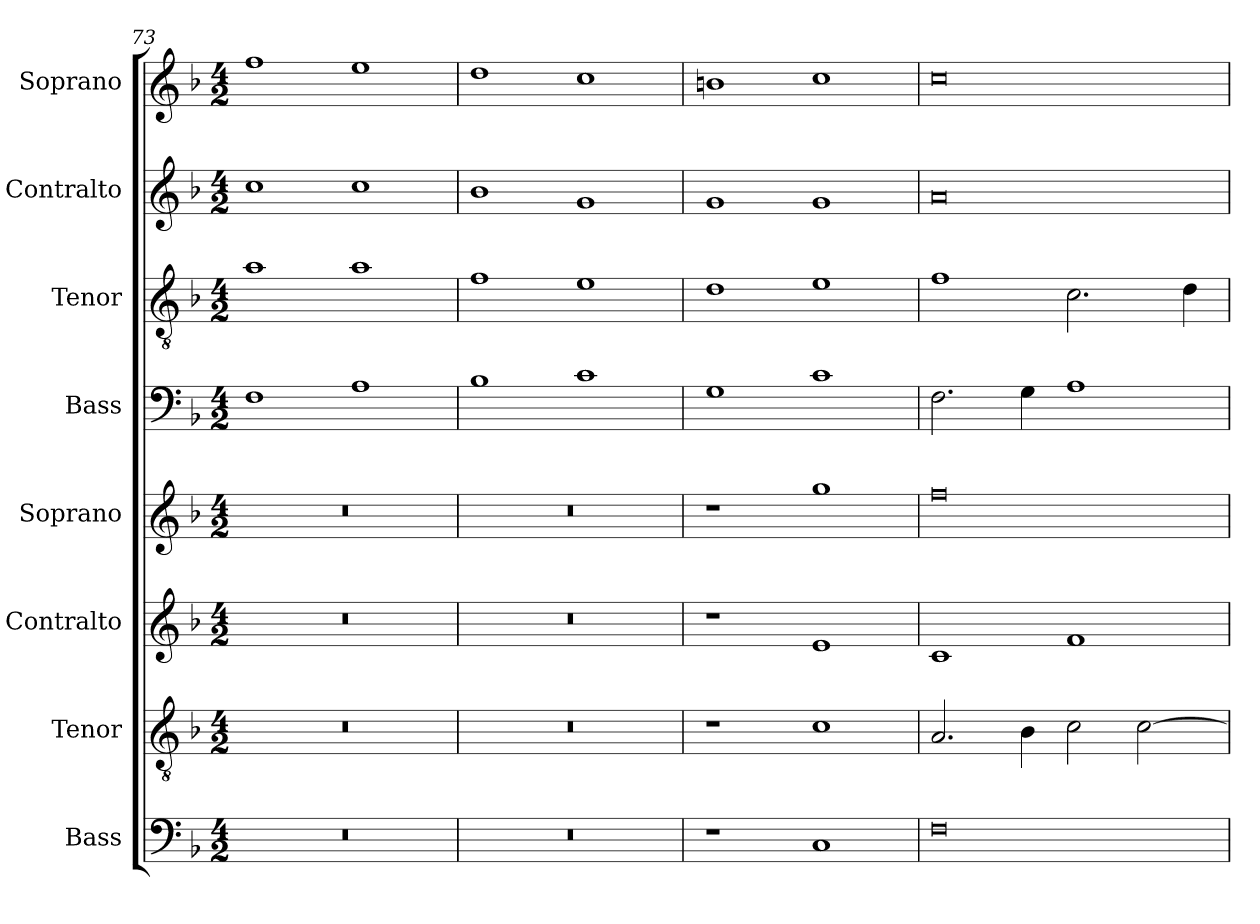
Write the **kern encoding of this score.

**kern	**kern	**kern	**kern	**kern	**kern	**kern	**kern
*part8	*part7	*part6	*part5	*part4	*part3	*part2	*part1
*staff8	*staff7	*staff6	*staff5	*staff4	*staff3	*staff2	*staff1
*I"Bass	*I"Tenor	*I"Contralto	*I"Soprano	*I"Bass	*I"Tenor	*I"Contralto	*I"Soprano
*I'B	*I'T	*I'A	*I'S	*I'B	*I'T	*I'A	*I'S
*clefF4	*clefGv2	*clefG2	*clefG2	*clefF4	*clefGv2	*clefG2	*clefG2
*k[b-]	*k[b-]	*k[b-]	*k[b-]	*k[b-]	*k[b-]	*k[b-]	*k[b-]
*G:dor	*G:dor	*G:dor	*G:dor	*G:dor	*G:dor	*G:dor	*G:dor
*M4/2	*M4/2	*M4/2	*M4/2	*M4/2	*M4/2	*M4/2	*M4/2
=73	=73	=73	=73	=73	=73	=73	=73
0r	0r	0r	0r	1F	1a	1cc	1ff
.	.	.	.	1A	1a	1cc	1ee
=74	=74	=74	=74	=74	=74	=74	=74
0r	0r	0r	0r	1B-	1f	1b-	1dd
.	.	.	.	1c	1e	1g	1cc
=75	=75	=75	=75	=75	=75	=75	=75
1r	1r	1r	1r	1G	1d	1g	1bn
1C	1c	1e	1gg	1c	1e	1g	1cc
=76	=76	=76	=76	=76	=76	=76	=76
0F	2.A	1c	0ff	2.F	1f	0a	0cc
.	4B-	.	.	4G	.	.	.
.	2c	1f	.	1A	2.c	.	.
.	[2c	.	.	.	.	.	.
.	.	.	.	.	4d	.	.
=	=	=	=	=	=	=	=
*-	*-	*-	*-	*-	*-	*-	*-
